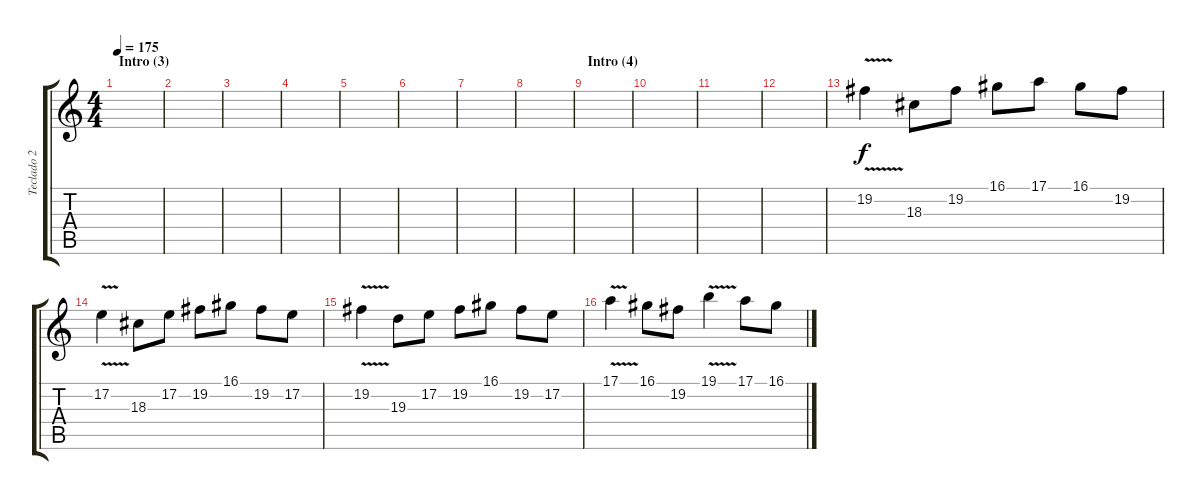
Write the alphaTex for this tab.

\track ("Teclado 2" "Teclado 2") {instrument lead2sawtooth}
\staff {score tabs}
\tuning (E4 B3 G3 D3 A2 E2) {hide}
\ts (4 4)
\section ("" "Intro (3)")
\tempo 175
\clef g2
\ks c
|
|
|
|
|
|
|
|
\section ("" "Intro (4)")
|
|
|
|
19.2{v}.4 18.3.8 19.2.8 16.1.8 17.1.8 16.1.8 19.2.8 |
17.2{v}.4 18.3.8 17.2.8 19.2.8 16.1.8 19.2.8 17.2.8 |
19.2{v}.4 19.3.8 17.2.8 19.2.8 16.1.8 19.2.8 17.2.8 |
17.1{v}.4 16.1.8 19.2.8 19.1{v}.4 17.1.8 16.1.8
